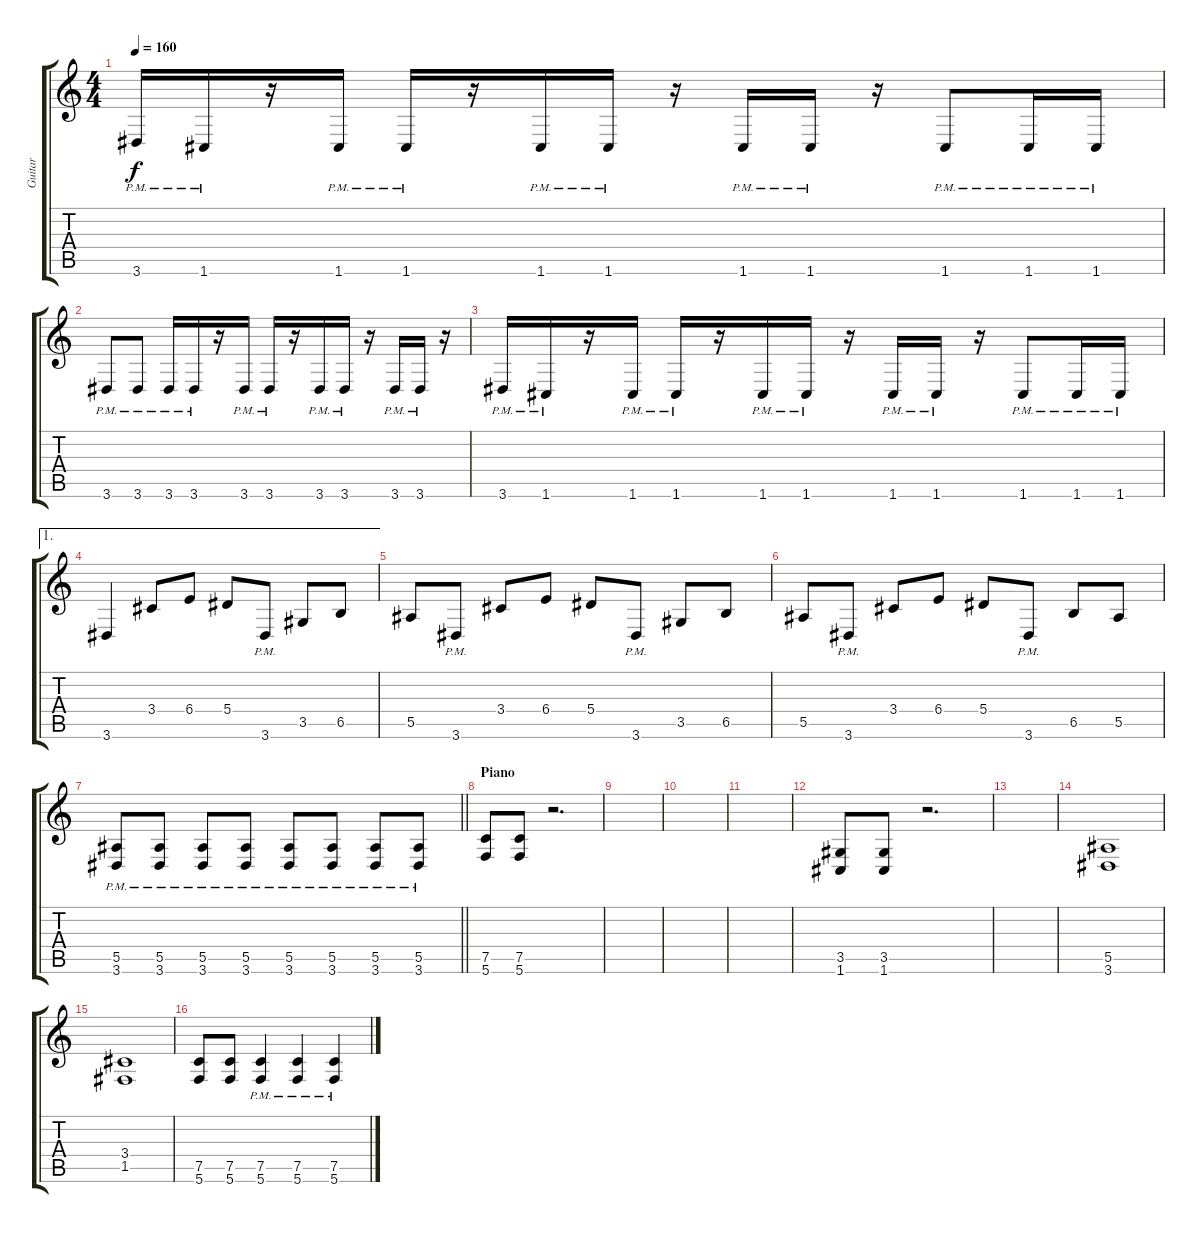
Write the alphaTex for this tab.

\track ("Guitar" "Guitar") {instrument distortionguitar}
\staff {score tabs}
\tuning (C4 G3 Eb3 Bb2 F2 C2) {hide}
\ts (4 4)
\tempo 160
\clef g2
\ks c
3.6{pm}.16{dy f} 1.6{pm}.16 r.16 1.6{pm}.16 1.6{pm}.16 r.16 1.6{pm}.16 1.6{pm}.16 r.16 1.6{pm}.16 1.6{pm}.16 r.16 1.6{pm}.8 1.6{pm}.16 1.6{pm}.16 |
3.6{pm}.8 3.6{pm}.8 3.6{pm}.16 3.6{pm}.16 r.16 3.6{pm}.16 3.6{pm}.16 r.16 3.6{pm}.16 3.6{pm}.16 r.16 3.6{pm}.16 3.6{pm}.16 r.16 |
3.6{pm}.16 1.6{pm}.16 r.16 1.6{pm}.16 1.6{pm}.16 r.16 1.6{pm}.16 1.6{pm}.16 r.16 1.6{pm}.16 1.6{pm}.16 r.16 1.6{pm}.8 1.6{pm}.16 1.6{pm}.16 |
\ae 1
3.6.4 3.4.8 6.4.8 5.4.8 3.6{pm}.8 3.5.8 6.5.8 |
5.5.8 3.6{pm}.8 3.4.8 6.4.8 5.4.8 3.6{pm}.8 3.5.8 6.5.8 |
5.5.8 3.6{pm}.8 3.4.8 6.4.8 5.4.8 3.6{pm}.8 6.5.8 5.5.8 |
\barLineRight lightlight
(5.5{pm} 3.6{pm}).8 (5.5{pm} 3.6{pm}).8 (5.5{pm} 3.6{pm}).8 (5.5{pm} 3.6{pm}).8 (5.5{pm} 3.6{pm}).8 (5.5{pm} 3.6{pm}).8 (5.5{pm} 3.6{pm}).8 (5.5{pm} 3.6{pm}).8 |
\section ("" "Piano")
(7.5 5.6).8 (7.5 5.6).8 r.2{d} |
|
|
|
(3.5 1.6).8 (3.5 1.6).8 r.2{d} |
|
(5.5 3.6).1 |
(3.4 1.5).1 |
(7.5 5.6).8 (7.5 5.6).8 (7.5{pm} 5.6{pm}).4 (7.5{pm} 5.6{pm}).4 (7.5{pm} 5.6{pm}).4
